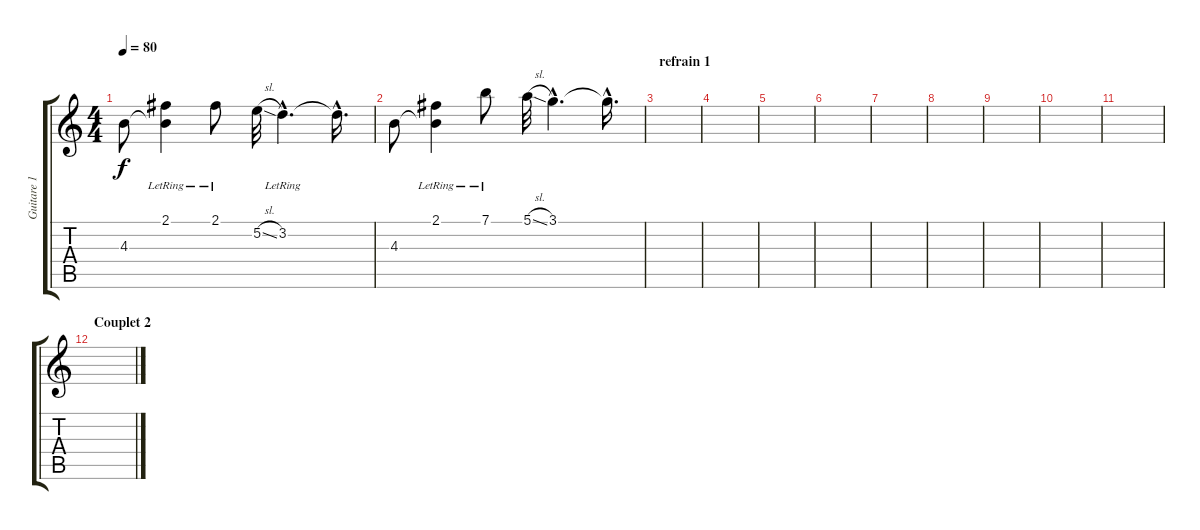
\track ("Guitare 1" "Guitare 1") {instrument electricguitarclean}
\staff {score tabs}
\tuning (E4 B3 G3 D3 A2 E2) {hide}
\ts (4 4)
\tempo 80
\clef g2
\ks c
4.3.8{dy f} (2.1{lr} 4.3{t}).4 2.1{lr}.8 5.2{sl}.32 3.2{hac lr}.4{d} 3.2{hac t}.16{d} |
4.3.8 (2.1{lr} 4.3{t}).4 7.1{lr}.8 5.1{sl}.32 3.1{hac}.4{d} 3.1{hac t}.16{d} |
\section ("" "refrain 1")
|
|
|
|
|
|
|
|
|
\section ("" "Couplet 2")
